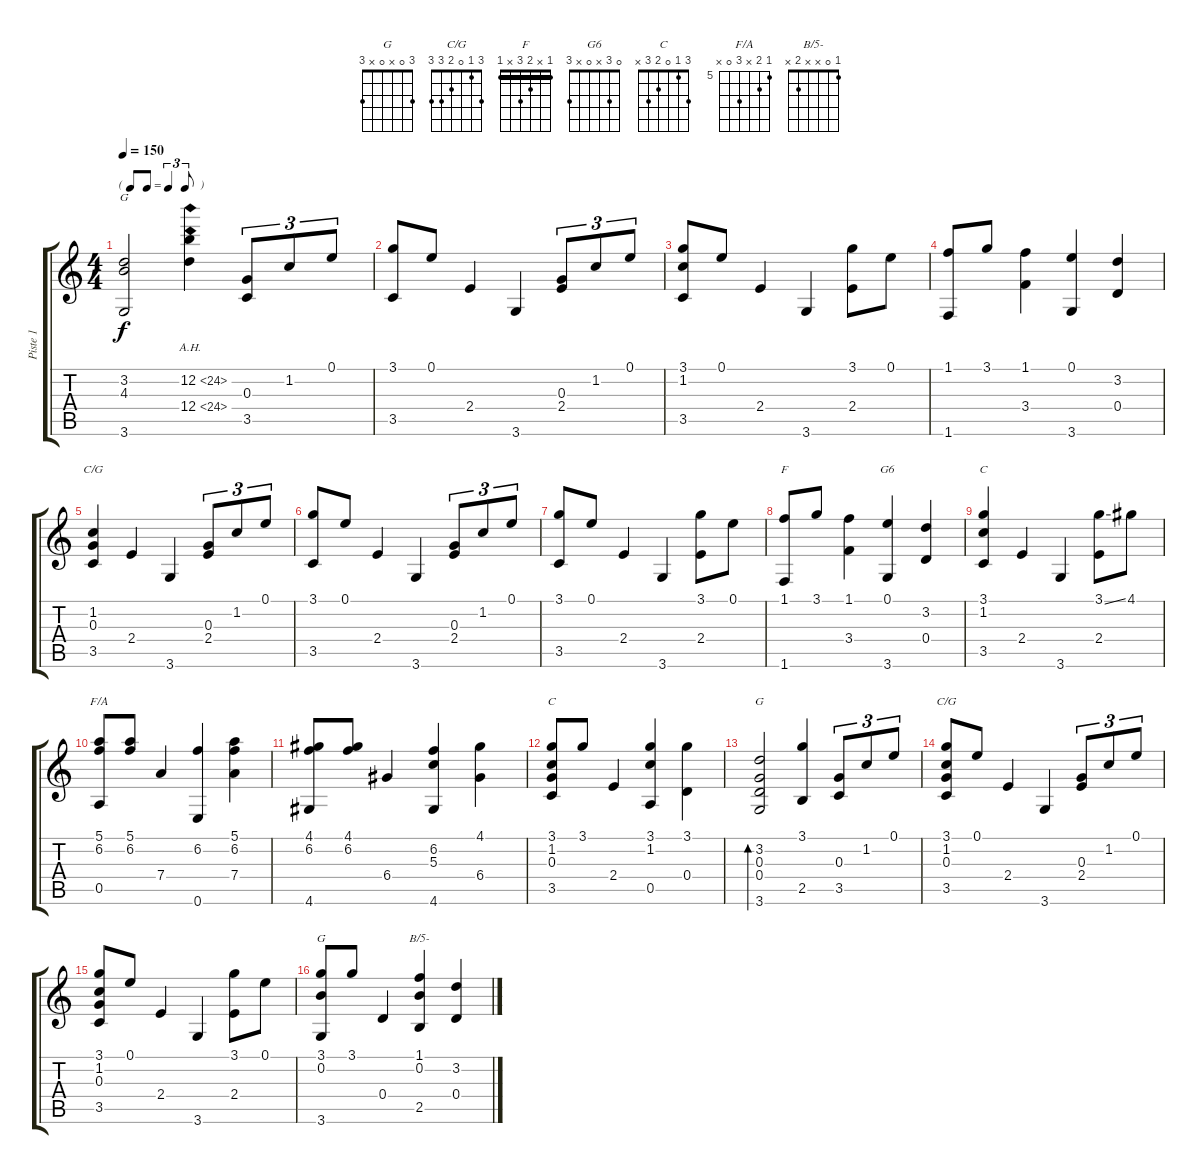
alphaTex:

\track ("Piste 1" "Piste 1") {instrument electricguitarmuted}
\staff {score tabs}
\tuning (E4 B3 G3 D3 A2 E2) {hide}
\chord ("G" x 3 4 5 x 3) {barre 3}
\chord ("C/G" 0 1 0 2 3 3)
\chord ("F" 1 x 2 3 x 1) {barre 1}
\chord ("G6" 0 3 x 0 x 3)
\chord ("C" 3 1 x 2 3 x)
\chord ("F/A" 5 6 x 7 0 x) {firstfret 5}
\chord ("C" 3 1 0 2 3 x)
\chord ("G" x 0 0 x x 3)
\chord ("C/G" 3 1 0 2 3 3)
\chord ("G" 3 0 x 0 x 3)
\chord ("B/5-" 1 0 x x 2 x)
\ts (4 4)
\tf triplet8th
\tempo 150
\clef g2
\ks c
(3.2 4.3 3.6).2{ch "G" dy f} (12.2{ah 12} 12.4{ah 12}).4 (0.3 3.5).8{tu (3 2)} 1.2.8{tu (3 2)} 0.1.8{tu (3 2)} |
(3.1 3.5).8 0.1.8 2.4.4 3.6.4 (0.3 2.4).8{tu (3 2)} 1.2.8{tu (3 2)} 0.1.8{tu (3 2)} |
(3.1 1.2 3.5).8 0.1.8 2.4.4 3.6.4 (3.1 2.4).8 0.1.8 |
(1.1 1.6).8 3.1.8 (1.1 3.4).4 (0.1 3.6).4 (3.2 0.4).4 |
(1.2 0.3 3.5).4{ch "C/G"} 2.4.4 3.6.4 (0.3 2.4).8{tu (3 2)} 1.2.8{tu (3 2)} 0.1.8{tu (3 2)} |
(3.1 3.5).8 0.1.8 2.4.4 3.6.4 (0.3 2.4).8{tu (3 2)} 1.2.8{tu (3 2)} 0.1.8{tu (3 2)} |
(3.1 3.5).8 0.1.8 2.4.4 3.6.4 (3.1 2.4).8 0.1.8 |
(1.1 1.6).8{ch "F"} 3.1.8 (1.1 3.4).4 (0.1 3.6).4{ch "G6"} (3.2 0.4).4 |
(3.1 1.2 3.5).4{ch "C"} 2.4.4 3.6.4 (3.1{ss} 2.4).8 4.1.8 |
(5.1 6.2 0.5).8{ch "F/A"} (5.1 6.2).8 7.4.4 (6.2 0.6).4 (5.1 6.2 7.4).4 |
(4.1 6.2 4.6).8 (4.1 6.2).8 6.4.4 (6.2 5.3 4.6).4 (4.1 6.4).4 |
(3.1 1.2 0.3 3.5).8{ch "C"} 3.1.8 2.4.4 (3.1 1.2 0.5).4 (3.1 0.4).4 |
(3.2 0.3 0.4 3.6).2{bd 480 ch "G"} (3.1 2.5).4 (0.3 3.5).8{tu (3 2)} 1.2.8{tu (3 2)} 0.1.8{tu (3 2)} |
(3.1 1.2 0.3 3.5).8{ch "C/G"} 0.1.8 2.4.4 3.6.4 (0.3 2.4).8{tu (3 2)} 1.2.8{tu (3 2)} 0.1.8{tu (3 2)} |
(3.1 1.2 0.3 3.5).8 0.1.8 2.4.4 3.6.4 (3.1 2.4).8 0.1.8 |
(3.1 0.2 3.6).8{ch "G"} 3.1.8 0.4.4 (1.1 0.2 2.5).4{ch "B/5-"} (3.2 0.4).4
